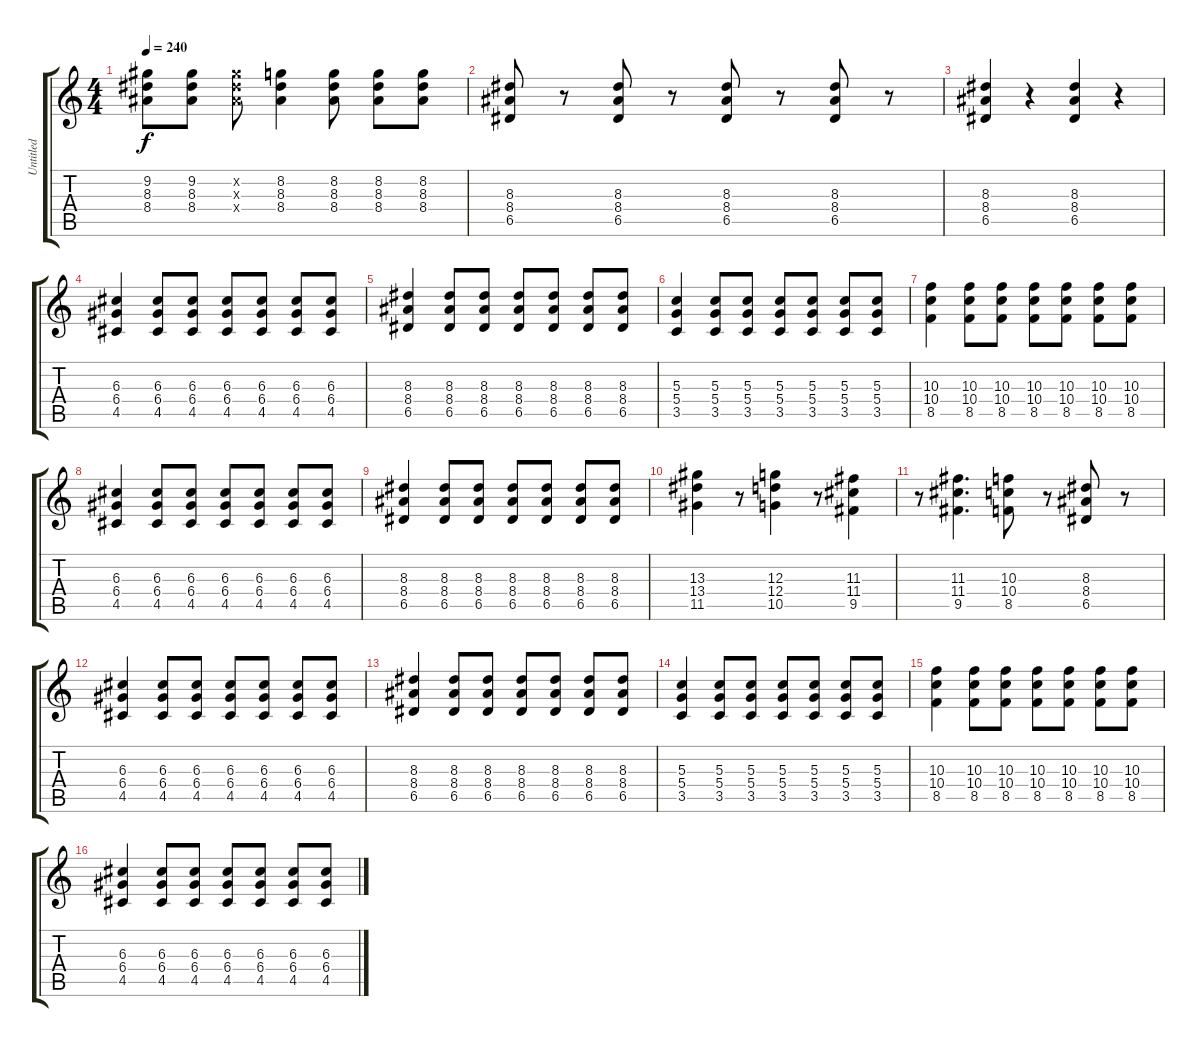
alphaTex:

\track ("Untitled" "Untitled") {instrument distortionguitar}
\staff {score tabs}
\tuning (E4 B3 G3 D3 A2 E2) {hide}
\ts (4 4)
\tempo 240
\clef g2
\ks c
(9.2 8.3 8.4).8{dy f} (9.2 8.3 8.4).8 (9.2{x} 8.3{x} 8.4{x}).8 (8.2 8.3 8.4).4 (8.2 8.3 8.4).8 (8.2 8.3 8.4).8 (8.2 8.3 8.4).8 |
(8.3 8.4 6.5).8 r.8 (8.3 8.4 6.5).8 r.8 (8.3 8.4 6.5).8 r.8 (8.3 8.4 6.5).8 r.8 |
(8.3 8.4 6.5).4 r.4 (8.3 8.4 6.5).4 r.4 |
(6.3 6.4 4.5).4 (6.3 6.4 4.5).8 (6.3 6.4 4.5).8 (6.3 6.4 4.5).8 (6.3 6.4 4.5).8 (6.3 6.4 4.5).8 (6.3 6.4 4.5).8 |
(8.3 8.4 6.5).4 (8.3 8.4 6.5).8 (8.3 8.4 6.5).8 (8.3 8.4 6.5).8 (8.3 8.4 6.5).8 (8.3 8.4 6.5).8 (8.3 8.4 6.5).8 |
(5.3 5.4 3.5).4 (5.3 5.4 3.5).8 (5.3 5.4 3.5).8 (5.3 5.4 3.5).8 (5.3 5.4 3.5).8 (5.3 5.4 3.5).8 (5.3 5.4 3.5).8 |
(10.3 10.4 8.5).4 (10.3 10.4 8.5).8 (10.3 10.4 8.5).8 (10.3 10.4 8.5).8 (10.3 10.4 8.5).8 (10.3 10.4 8.5).8 (10.3 10.4 8.5).8 |
(6.3 6.4 4.5).4 (6.3 6.4 4.5).8 (6.3 6.4 4.5).8 (6.3 6.4 4.5).8 (6.3 6.4 4.5).8 (6.3 6.4 4.5).8 (6.3 6.4 4.5).8 |
(8.3 8.4 6.5).4 (8.3 8.4 6.5).8 (8.3 8.4 6.5).8 (8.3 8.4 6.5).8 (8.3 8.4 6.5).8 (8.3 8.4 6.5).8 (8.3 8.4 6.5).8 |
(13.3 13.4 11.5).4 r.8 (12.3 12.4 10.5).4 r.8 (11.3 11.4 9.5).4 |
r.8 (11.3 11.4 9.5).4{d} (10.3 10.4 8.5).8 r.8 (8.3 8.4 6.5).8 r.8 |
(6.3 6.4 4.5).4 (6.3 6.4 4.5).8 (6.3 6.4 4.5).8 (6.3 6.4 4.5).8 (6.3 6.4 4.5).8 (6.3 6.4 4.5).8 (6.3 6.4 4.5).8 |
(8.3 8.4 6.5).4 (8.3 8.4 6.5).8 (8.3 8.4 6.5).8 (8.3 8.4 6.5).8 (8.3 8.4 6.5).8 (8.3 8.4 6.5).8 (8.3 8.4 6.5).8 |
(5.3 5.4 3.5).4 (5.3 5.4 3.5).8 (5.3 5.4 3.5).8 (5.3 5.4 3.5).8 (5.3 5.4 3.5).8 (5.3 5.4 3.5).8 (5.3 5.4 3.5).8 |
(10.3 10.4 8.5).4 (10.3 10.4 8.5).8 (10.3 10.4 8.5).8 (10.3 10.4 8.5).8 (10.3 10.4 8.5).8 (10.3 10.4 8.5).8 (10.3 10.4 8.5).8 |
(6.3 6.4 4.5).4 (6.3 6.4 4.5).8 (6.3 6.4 4.5).8 (6.3 6.4 4.5).8 (6.3 6.4 4.5).8 (6.3 6.4 4.5).8 (6.3 6.4 4.5).8
